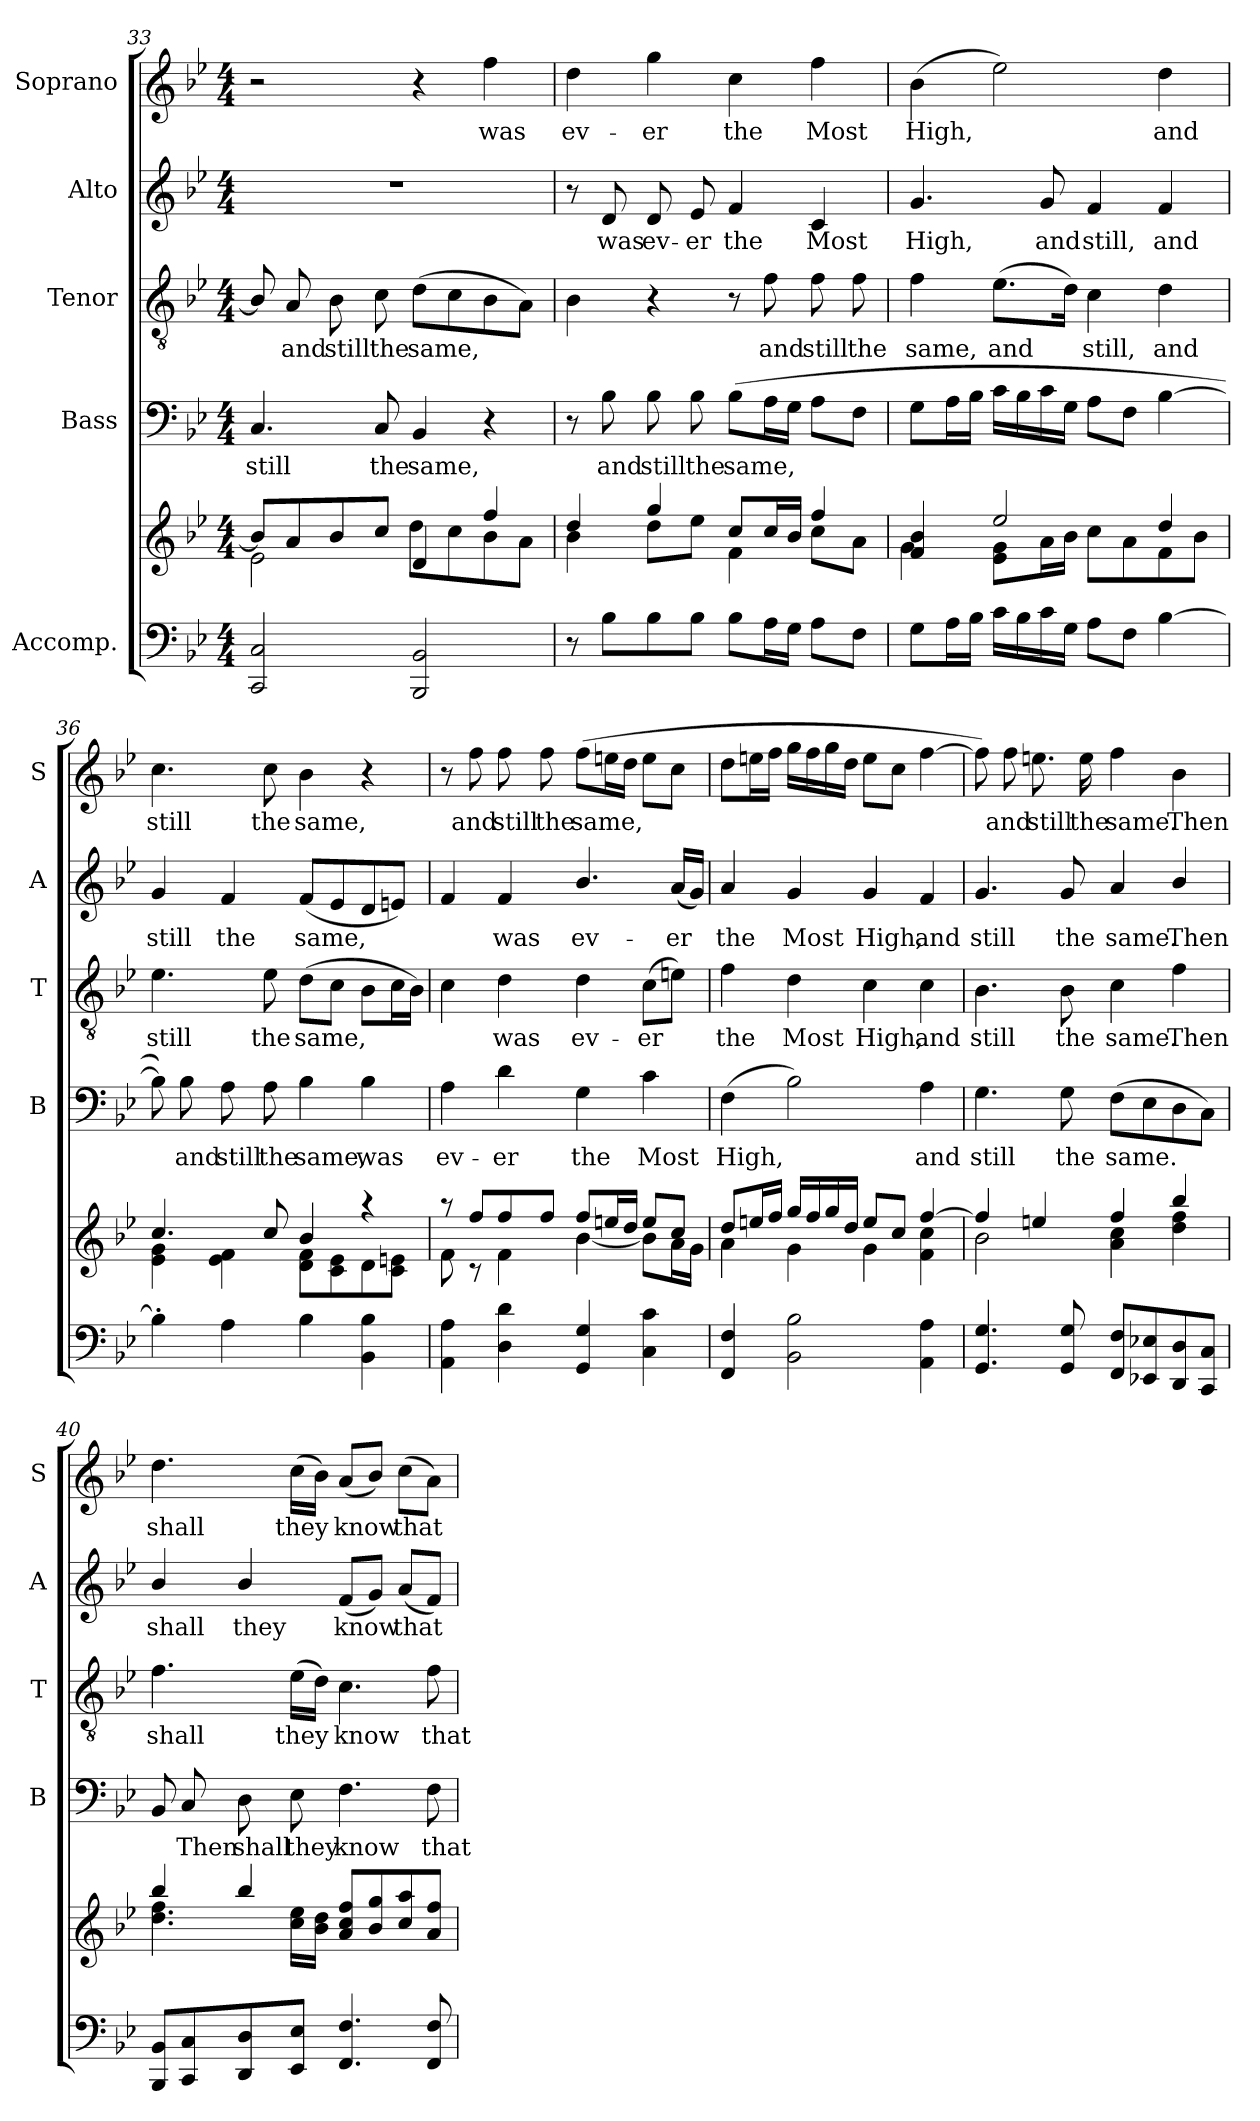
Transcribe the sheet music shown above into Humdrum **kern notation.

**kern	**kern	**kern	**text	**kern	**text	**kern	**text	**kern	**text
*part5	*part5	*part4	*part4	*part3	*part3	*part2	*part2	*part1	*part1
*staff6	*staff5	*staff4	*staff4	*staff3	*staff3	*staff2	*staff2	*staff1	*staff1
*I"Accomp.	*	*I"Bass	*	*I"Tenor	*	*I"Alto	*	*I"Soprano	*
*	*	*I'B	*	*I'T	*	*I'A	*	*I'S	*
*clefF4	*clefG2	*clefF4	*	*clefGv2	*	*clefG2	*	*clefG2	*
*k[b-e-]	*k[b-e-]	*k[b-e-]	*	*k[b-e-]	*	*k[b-e-]	*	*k[b-e-]	*
*B-:	*B-:	*B-:	*	*B-:	*	*B-:	*	*B-:	*
*M4/4	*M4/4	*M4/4	*	*M4/4	*	*M4/4	*	*M4/4	*
=33	=33	=33	=33	=33	=33	=33	=33	=33	=33
*	*^	*	*	*	*	*	*	*	*
!	!	!	!	!LO:LY:b	!	!	!	!	!	!
2CC/ 2C/	8b-/L]	2e-\	4.C/	still	8B-/]	.	1r	.	2r	.
!	!	!	!	!	!	!LO:LY:b	!	!	!	!
.	8a/	.	.	.	8A/	and	.	.	.	.
!	!	!	!	!	!	!LO:LY:b	!	!	!	!
.	8b-/	.	.	.	8B-\	still	.	.	.	.
!	!	!	!	!LO:LY:b	!	!LO:LY:b	!	!	!	!
.	8cc/J	.	8C/	the	8c\	the	.	.	.	.
!	!	!	!	!LO:LY:b	!	!LO:LY:b	!	!	!	!
2BBB-/ 2BB-/	4d/	8dd\L	4BB-/	same,	(>8d\L	same,	.	.	4r	.
.	.	8cc\	.	.	8c\	.	.	.	.	.
!	!	!	!	!	!	!	!	!	!	!LO:LY:b
.	4ff/	8b-\	4r	.	8B-\	.	.	.	4ff\	was
.	.	8a\J	.	.	8A\J)	.	.	.	.	.
!!LO:PB:g=z
=34	=34	=34	=34	=34	=34	=34	=34	=34	=34	=34
!	!	!	!	!	!	!	!	!	!	!LO:LY:b
8r	4dd/	4b-\	8r	.	4B-\	.	8r	.	4dd\	ev-
!	!	!	!	!LO:LY:b	!	!	!	!LO:LY:b	!	!
8B-\L	.	.	8B-\	and	.	.	8d/	was	.	.
!	!	!	!	!LO:LY:b	!	!	!	!LO:LY:b	!	!LO:LY:b
8B-\	4gg/	8dd\L	8B-\	still	4r	.	8d/	ev-	4gg\	-er
!	!	!	!	!LO:LY:b	!	!	!	!LO:LY:b	!	!
8B-\J	.	8ee-\J	8B-\	the	.	.	8e-/	-er	.	.
!	!	!	!	!LO:LY:b	!	!	!	!LO:LY:b	!	!LO:LY:b
8B-\L	8cc/L	4f\	(>8B-\L	same,	8r	.	4f/	the	4cc\	the
!	!	!	!	!	!	!LO:LY:b	!	!	!	!
16A\L	16cc/L	.	16A\L	.	8f\	and	.	.	.	.
16G\JJ	16b-/JJ	.	16G\JJ	.	.	.	.	.	.	.
!	!	!	!	!	!	!LO:LY:b	!	!LO:LY:b	!	!LO:LY:b
8A\L	4ff/	8cc\L	8A\L	.	8f\	still	4c/	Most	4ff\	Most
!	!	!	!	!	!	!LO:LY:b	!	!	!	!
8F\J	.	8a\J	8F\J	.	8f\	the	.	.	.	.
=35	=35	=35	=35	=35	=35	=35	=35	=35	=35	=35
!	!	!	!	!	!	!LO:LY:b	!	!LO:LY:b	!	!LO:LY:b
8G\L	4f/ 4b-/	4g\	8G\L	.	4f\	same,	4.g/	High,	(>4b-\	High,
16A\L	.	.	16A\L	.	.	.	.	.	.	.
16B-\JJ	.	.	16B-\JJ	.	.	.	.	.	.	.
!	!	!	!	!	!	!LO:LY:b	!	!	!	!
16c\LL	2ee-/	8e-\ 8g\L	16c\LL	.	(>8.e-\L	and	.	.	2ee-\)	.
16B-\	.	.	16B-\	.	.	.	.	.	.	.
!	!	!	!	!	!	!	!	!LO:LY:b	!	!
16c\	.	16a\L	16c\	.	.	.	8g/	and	.	.
16G\JJ	.	16b-\JJ	16G\JJ	.	16d\Jk)	.	.	.	.	.
!	!	!	!	!	!	!LO:LY:b	!	!LO:LY:b	!	!
8A\L	.	8cc\L	8A\L	.	4c\	still,	4f/	still,	.	.
8F\J	.	8a\	8F\J	.	.	.	.	.	.	.
!	!	!	!	!	!	!LO:LY:b	!	!LO:LY:b	!	!LO:LY:b
[4B-\	4dd/	8f\	[4B-\	.	4d\	and	4f/	and	4dd\	and
.	.	8b-\J	.	.	.	.	.	.	.	.
=36	=36	=36	=36	=36	=36	=36	=36	=36	=36	=36
!	!	!	!	!	!	!LO:LY:b	!	!LO:LY:b	!	!LO:LY:b
4B-'>\]	4.cc/	4e-\ 4g\	8B-\])	.	4.e-\	still	4g/	still	4.cc\	still
!	!	!	!	!LO:LY:b	!	!	!	!	!	!
.	.	.	8B-\	and	.	.	.	.	.	.
!	!	!	!	!LO:LY:b	!	!	!	!LO:LY:b	!	!
4A\	.	4e-\ 4f\	8A\	still	.	.	4f/	the	.	.
!	!	!	!	!LO:LY:b	!	!LO:LY:b	!	!	!	!LO:LY:b
.	8cc/	.	8A\	the	8e-\	the	.	.	8cc\	the
!	!	!	!	!LO:LY:b	!	!LO:LY:b	!	!LO:LY:b	!	!LO:LY:b
4B-\	4b-/	8d\ 8f\L	4B-\	same,	(>8d\L	same,	(<8f/L	same,	4b-\	same,
.	.	8c\ 8e-\	.	.	8c\J	.	8e-/	.	.	.
!	!	!	!	!LO:LY:b	!	!	!	!	!	!
4BB-\ 4B-\	4raa	8d\	4B-\	was	8B-\L	.	8d/	.	4r	.
.	.	8c\ 8en\J	.	.	16c\L	.	8en/J)	.	.	.
.	.	.	.	.	16B-\JJ)	.	.	.	.	.
!!LO:LB:g=z
=37	=37	=37	=37	=37	=37	=37	=37	=37	=37	=37
!	!	!	!	!LO:LY:b	!	!	!	!	!	!
4AA\ 4A\	8raa	8f\	4A\	ev-	4c\	.	4f/	.	8r	.
!	!	!	!	!	!	!	!	!	!	!LO:LY:b
.	8ff/L	8rc	.	.	.	.	.	.	8ff\	and
!	!	!	!	!LO:LY:b	!	!LO:LY:b	!	!LO:LY:b	!	!LO:LY:b
4D\ 4d\	8ff/	4f\	4d\	-er	4d\	was	4f/	was	8ff\	still
!	!	!	!	!	!	!	!	!	!	!LO:LY:b
.	8ff/J	.	.	.	.	.	.	.	8ff\	the
!	!	!	!	!LO:LY:b	!	!LO:LY:b	!	!LO:LY:b	!	!LO:LY:b
4GG/ 4G/	8ff/L	[<4b-\	4G\	the	4d\	ev-	4.b-/	ev-	(>8ff\L	same,
.	16een/L	.	.	.	.	.	.	.	16een\L	.
.	16dd/JJ	.	.	.	.	.	.	.	16dd\JJ	.
!	!	!	!	!LO:LY:b	!	!LO:LY:b	!	!	!	!
4C\ 4c\	8ee/L	8b-\L]	4c\	Most	(>8c\L	-er	.	.	8ee\L	.
!	!	!	!	!	!	!	!	!LO:LY:b	!	!
.	8cc/J	16a\L	.	.	8en\J)	.	(<16a/LL	-er	8cc\J	.
.	.	16g\JJ	.	.	.	.	16g/JJ)	.	.	.
=38	=38	=38	=38	=38	=38	=38	=38	=38	=38	=38
!	!	!	!	!LO:LY:b	!	!LO:LY:b	!	!LO:LY:b	!	!
4FF/ 4F/	8dd/L	4a\	(>4F\	High,	4f\	the	4a/	the	8dd\L	.
.	16een/L	.	.	.	.	.	.	.	16een\L	.
.	16ff/JJ	.	.	.	.	.	.	.	16ff\JJ	.
!	!	!	!	!	!	!LO:LY:b	!	!LO:LY:b	!	!
2BB-\ 2B-\	16gg/LL	4g\	2B-\)	.	4d\	Most	4g/	Most	16gg\LL	.
.	16ff/	.	.	.	.	.	.	.	16ff\	.
.	16gg/	.	.	.	.	.	.	.	16gg\	.
.	16dd/JJ	.	.	.	.	.	.	.	16dd\JJ	.
!	!	!	!	!	!	!LO:LY:b	!	!LO:LY:b	!	!
.	8ee/L	4g\	.	.	4c\	High,	4g/	High,	8ee\L	.
.	8cc/J	.	.	.	.	.	.	.	8cc\J	.
!	!	!	!	!LO:LY:b	!	!LO:LY:b	!	!LO:LY:b	!	!
4AA\ 4A\	[>4ff/	4f\ 4cc\	4A\	and	4c\	and	4f/	and	[4ff\	.
=39	=39	=39	=39	=39	=39	=39	=39	=39	=39	=39
!	!	!	!	!LO:LY:b	!	!LO:LY:b	!	!LO:LY:b	!	!
4.GG/ 4.G/	4ff/]	2b-\	4.G\	still	4.B-\	still	4.g/	still	8ff\])	.
!	!	!	!	!	!	!	!	!	!	!LO:LY:b
.	.	.	.	.	.	.	.	.	8ff\	and
!	!	!	!	!	!	!	!	!	!	!LO:LY:b
.	4een/	.	.	.	.	.	.	.	8.een\	still
!	!	!	!	!LO:LY:b	!	!LO:LY:b	!	!LO:LY:b	!	!
8GG/ 8G/	.	.	8G\	the	8B-\	the	8g/	the	.	.
!	!	!	!	!	!	!	!	!	!	!LO:LY:b
.	.	.	.	.	.	.	.	.	16ee\	the
!	!	!	!	!LO:LY:b	!	!LO:LY:b	!	!LO:LY:b	!	!LO:LY:b
8FF/ 8F/L	4ff/	4a\ 4cc\	(>8F\L	same.	4c\	same.	4a/	same.	4ff\	same.
8EE-X/ 8E-X/	.	.	8E-i\	.	.	.	.	.	.	.
!	!	!	!	!	!	!LO:LY:b	!	!LO:LY:b	!	!LO:LY:b
8DD/ 8D/	4bb-/	4dd\ 4ff\	8D\	.	4f\	Then	4b-/	Then	4b-\	Then
8CC/ 8C/J	.	.	8C\J)	.	.	.	.	.	.	.
!!LO:LB:g=z
=40	=40	=40	=40	=40	=40	=40	=40	=40	=40	=40
*	*	*^	*	*	*	*	*	*	*	*
!	!	!	!	!	!	!	!LO:LY:b	!	!LO:LY:b	!	!LO:LY:b
8BBB-/ 8BB-/L	4.dd\ 4.ff\	1ryy	4bb-/	8BB-/	.	4.f\	shall	4b-/	shall	4.dd\	shall
!	!	!	!	!	!LO:LY:b	!	!	!	!	!	!
8CC/ 8C/	.	.	.	8C/	Then	.	.	.	.	.	.
!	!	!	!	!	!LO:LY:b	!	!	!	!LO:LY:b	!	!
8DD/ 8D/	.	.	4bb-/	8D\	shall	.	.	4b-/	they	.	.
!	!	!	!	!	!LO:LY:b	!	!LO:LY:b	!	!	!	!LO:LY:b
8EE-/ 8E-/J	16cc\ 16ee-\LL	.	.	8E-\	they	(>16e-\LL	they	.	.	(>16cc\LL	they
.	16b-\ 16dd\JJ	.	.	.	.	16d\JJ)	.	.	.	16b-\JJ)	.
!	!	!	!	!	!LO:LY:b	!	!LO:LY:b	!	!LO:LY:b	!	!LO:LY:b
4.FF/ 4.F/	8a/ 8cc/ 8ff/L	.	2ryy	4.F\	know	4.c\	know	(<8f/L	know	(<8a/L	know
.	8b-/ 8gg/	.	.	.	.	.	.	8g/J)	.	8b-/J)	.
!	!	!	!	!	!	!	!	!	!LO:LY:b	!	!LO:LY:b
.	8cc/ 8aa/	.	.	.	.	.	.	(<8a/L	that	(>8cc\L	that
!	!	!	!	!	!LO:LY:b	!	!LO:LY:b	!	!	!	!
8FF/ 8F/	8a/ 8ff/J	.	.	8F\	that	8f\	that	8f/J)	.	8a\J)	.
*	*v	*v	*v	*	*	*	*	*	*	*	*
=	=	=	=	=	=	=	=	=	=
*-	*-	*-	*-	*-	*-	*-	*-	*-	*-
